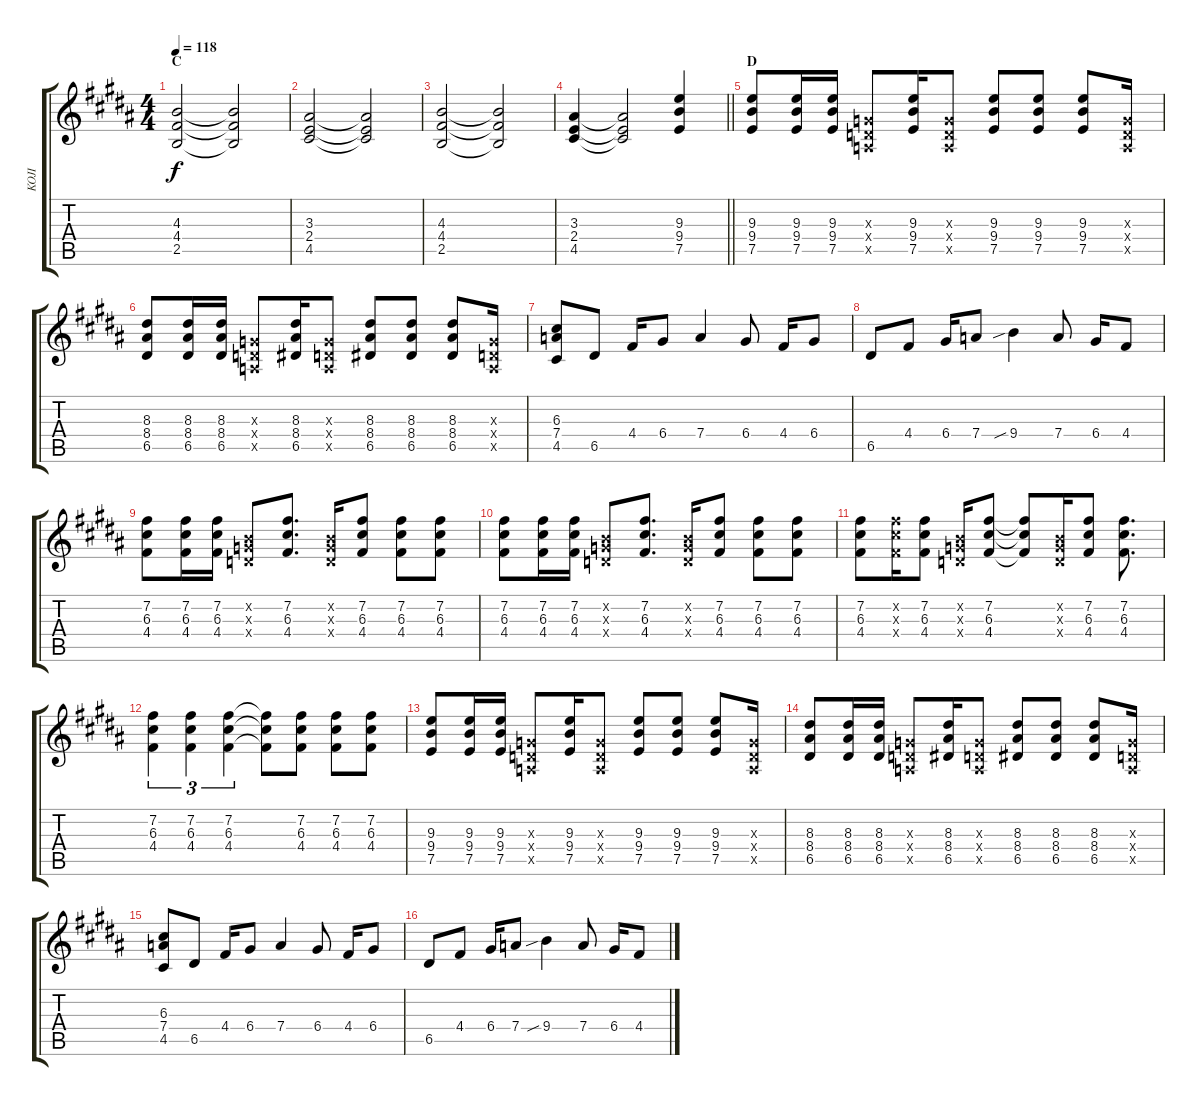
\track ("KOJI" "KOJI") {instrument electricguitarclean}
\staff {score tabs}
\tuning (E4 B3 G3 D3 A2 E2) {hide}
\ts (4 4)
\section ("" "C")
\tempo 118
\clef g2
\ks b
(4.3 4.4 2.5).2{dy f volume 10 instrument overdrivenguitar} (4.3{t} 4.4{t} 2.5{t}).2{volume 5} |
(3.3 2.4 4.5).2{volume 10 instrument overdrivenguitar} (3.3{t} 2.4{t} 4.5{t}).2{volume 5} |
(4.3 4.4 2.5).2{volume 10 instrument overdrivenguitar} (4.3{t} 4.4{t} 2.5{t}).2{volume 5} |
\barLineRight lightlight
(3.3 2.4 4.5).4{volume 10 instrument overdrivenguitar} (3.3{t} 2.4{t} 4.5{t}).2{volume 5} (9.3 9.4 7.5).4{volume 13} |
\section ("" "D")
(9.3 9.4 7.5).8{volume 8 balance 3 instrument overdrivenguitar} (9.3 9.4 7.5).16 (9.3 9.4 7.5).16 (0.3{x} 0.4{x} 0.5{x}).8 (9.3 9.4 7.5).16 (0.3{x} 0.4{x} 0.5{x}).8 (9.3 9.4 7.5).8 (9.3 9.4 7.5).8 (9.3 9.4 7.5).8 (0.3{x} 0.4{x} 0.5{x}).16 |
(8.3 8.4 6.5).8 (8.3 8.4 6.5).16 (8.3 8.4 6.5).16 (0.3{x} 0.4{x} 0.5{x}).8 (8.3 8.4 6.5).16 (0.3{x} 0.4{x} 0.5{x}).8 (8.3 8.4 6.5).8 (8.3 8.4 6.5).8 (8.3 8.4 6.5).8 (0.3{x} 0.4{x} 0.5{x}).16 |
(6.3 7.4 4.5).8 6.5.8 4.4.16 6.4.8 7.4.4 6.4.8 4.4.16 6.4.8 |
6.5.8 4.4.8 6.4.16 7.4.8 9.4{sib}.4 7.4.8 6.4.16 4.4.8 |
(7.2 6.3 4.4).8 (7.2 6.3 4.4).16 (7.2 6.3 4.4).16 (0.2{x} 0.3{x} 0.4{x}).8 (7.2 6.3 4.4).8{d} (0.2{x} 0.3{x} 0.4{x}).16 (7.2 6.3 4.4).8 (7.2 6.3 4.4).8 (7.2 6.3 4.4).8 |
(7.2 6.3 4.4).8 (7.2 6.3 4.4).16 (7.2 6.3 4.4).16 (0.2{x} 0.3{x} 0.4{x}).8 (7.2 6.3 4.4).8{d} (0.2{x} 0.3{x} 0.4{x}).16 (7.2 6.3 4.4).8 (7.2 6.3 4.4).8 (7.2 6.3 4.4).8 |
(7.2 6.3 4.4).8 (7.2{x} 6.3{x} 4.4{x}).16 (7.2 6.3 4.4).8 (0.2{x} 0.3{x} 0.4{x}).16 (7.2 6.3 4.4).8 (7.2{t} 6.3{t} 4.4{t}).8 (0.2{x} 0.3{x} 0.4{x}).16 (7.2 6.3 4.4).8 (7.2 6.3 4.4).8{d} |
(7.2 6.3 4.4).4{tu (3 2)} (7.2 6.3 4.4).4{tu (3 2)} (7.2 6.3 4.4).4{tu (3 2)} (7.2{t} 6.3{t} 4.4{t}).8 (7.2 6.3 4.4).8 (7.2 6.3 4.4).8 (7.2 6.3 4.4).8 |
(9.3 9.4 7.5).8 (9.3 9.4 7.5).16 (9.3 9.4 7.5).16 (0.3{x} 0.4{x} 0.5{x}).8 (9.3 9.4 7.5).16 (0.3{x} 0.4{x} 0.5{x}).8 (9.3 9.4 7.5).8 (9.3 9.4 7.5).8 (9.3 9.4 7.5).8 (0.3{x} 0.4{x} 0.5{x}).16 |
(8.3 8.4 6.5).8 (8.3 8.4 6.5).16 (8.3 8.4 6.5).16 (0.3{x} 0.4{x} 0.5{x}).8 (8.3 8.4 6.5).16 (0.3{x} 0.4{x} 0.5{x}).8 (8.3 8.4 6.5).8 (8.3 8.4 6.5).8 (8.3 8.4 6.5).8 (0.3{x} 0.4{x} 0.5{x}).16 |
(6.3 7.4 4.5).8 6.5.8 4.4.16 6.4.8 7.4.4 6.4.8 4.4.16 6.4.8 |
6.5.8 4.4.8 6.4.16 7.4.8 9.4{sib}.4 7.4.8 6.4.16 4.4.8
